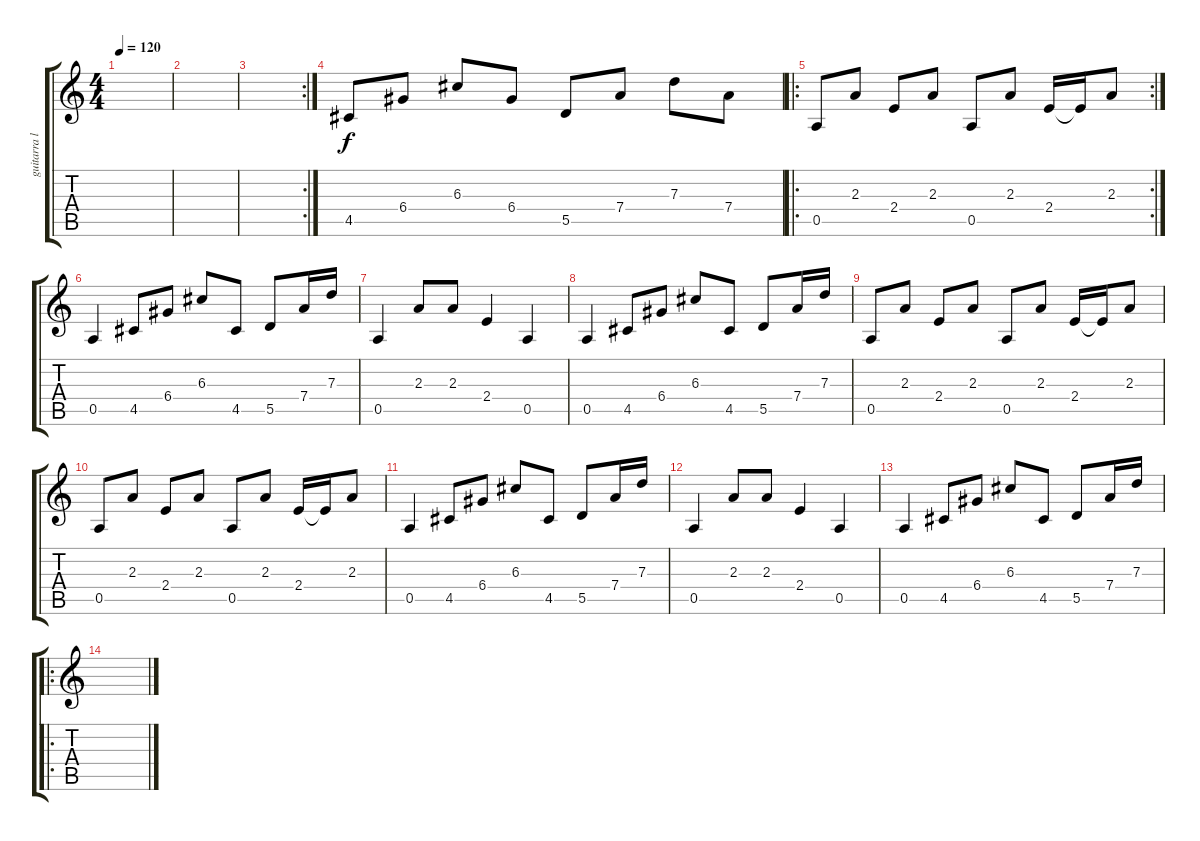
\track ("guitarra limpia" "guitarra l") {instrument electricguitarclean}
\staff {score tabs}
\tuning (E4 B3 G3 D3 A2 E2) {hide}
\ts (4 4)
\tempo 120
\clef g2
\ks c
|
|
\rc 2
|
4.5.8 6.4.8 6.3.8 6.4.8 5.5.8 7.4.8 7.3.8 7.4.8 |
\ro
\rc 2
0.5.8 2.3.8 2.4.8 2.3.8 0.5.8 2.3.8 2.4.16 2.4{t}.16 2.3.8 |
0.5.4 4.5.8 6.4.8 6.3.8 4.5.8 5.5.8 7.4.16 7.3.16 |
0.5.4 2.3.8 2.3.8 2.4.4 0.5.4 |
0.5.4 4.5.8 6.4.8 6.3.8 4.5.8 5.5.8 7.4.16 7.3.16 |
0.5.8 2.3.8 2.4.8 2.3.8 0.5.8 2.3.8 2.4.16 2.4{t}.16 2.3.8 |
0.5.8 2.3.8 2.4.8 2.3.8 0.5.8 2.3.8 2.4.16 2.4{t}.16 2.3.8 |
0.5.4 4.5.8 6.4.8 6.3.8 4.5.8 5.5.8 7.4.16 7.3.16 |
0.5.4 2.3.8 2.3.8 2.4.4 0.5.4 |
0.5.4 4.5.8 6.4.8 6.3.8 4.5.8 5.5.8 7.4.16 7.3.16 |
\ro
